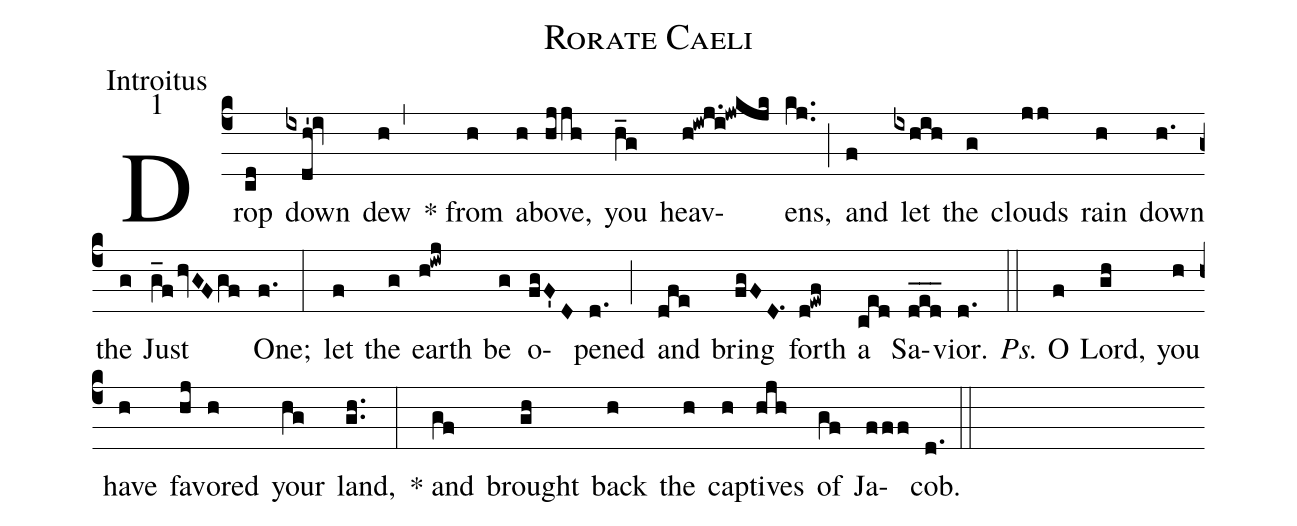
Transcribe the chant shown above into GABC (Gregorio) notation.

name:Rorate Caeli;
office-part:Introitus;
mode:1;
%%
(c4) Drop(cd) down(ixdh'!iv) dew(h,) * from(h) a(h)bove,(hjjh) you(h_g) heav(h!iwj.i!jwkjk)ens,(kj..) (;) and(f) let(ixhih) the(g) clouds(jj) rain(h) down(h.) the(g) Just(g_fhvGFgf) One;(f.) (:) let(f) the(g) earth(h!iwj) be(g) o(fgF'D)pened(d.) (;) and(dfe) bring(fgFD.1) forth(d!ewf) a(ced) Sa(d_e_d_)vior.(d.) (::) <i>Ps.</i> O(f) Lord,(gh) you(h) have(h) fav(hj)ored(h) your(hg) land,(gh..) (:) * and(gf) brought(gh) back(h) the(h) cap(h)tives(hjh) of(gf) Ja(fff)cob.(d.) (::)
